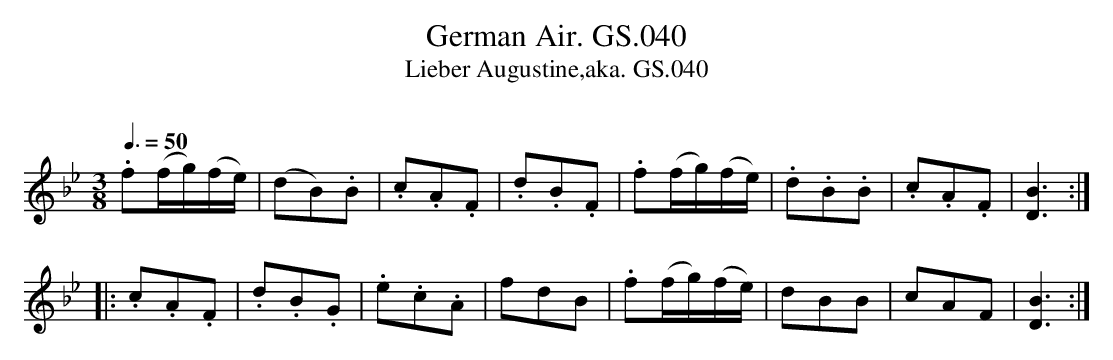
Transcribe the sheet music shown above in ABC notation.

X:1
T:German Air. GS.040
T:Lieber Augustine,aka. GS.040
M:3/8
L:1/8
Q:3/8=50
O:
K:Bb major
.f(f/2g/2)(f/2e/2) | (dB).B | .c.A.F | .d.B.F |\
.f(f/2g/2)(f/2e/2) |.d.B.B |.c.A.F | [D3B3] :|
|:.c.A.F | .d.B.G | .e.c.A | fdB | .f(f/2g/2)(f/2e/2)|\
dBB | cAF | [D3B3] :|
